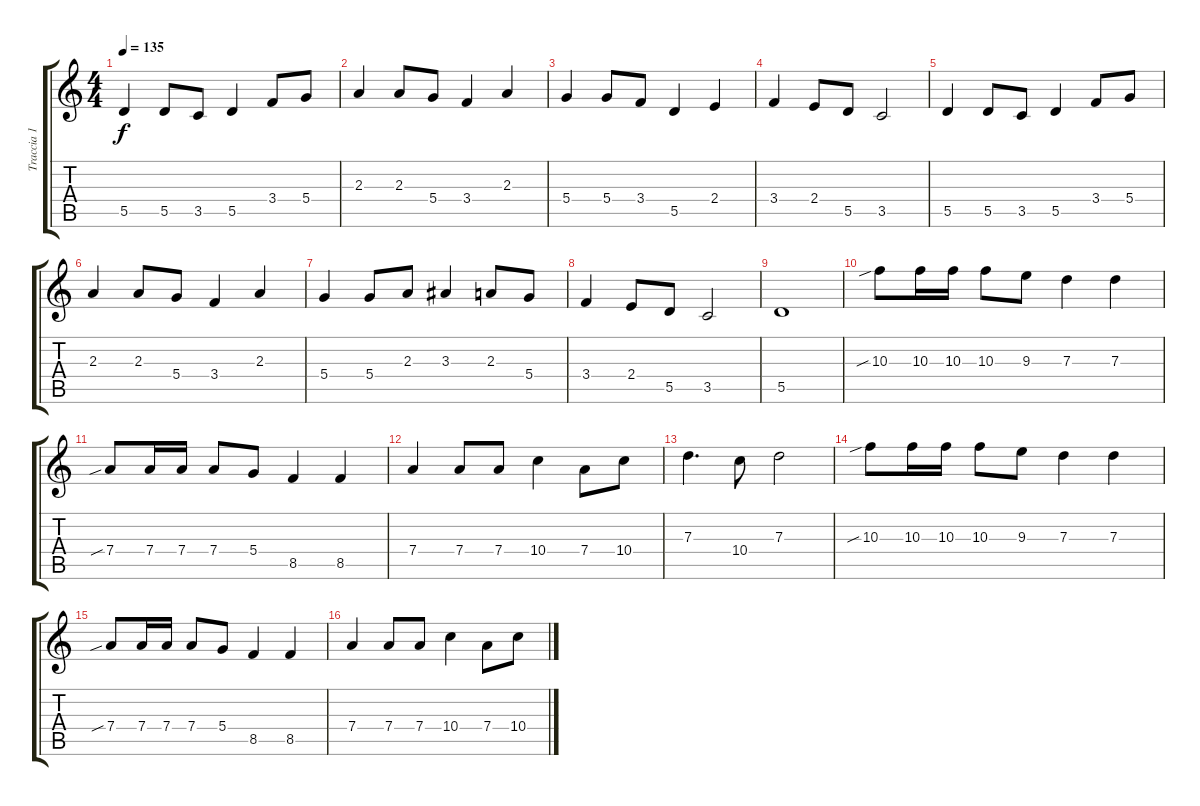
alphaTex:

\track ("Traccia 1" "Traccia 1") {instrument distortionguitar}
\staff {score tabs}
\tuning (E4 B3 G3 D3 A2 E2) {hide}
\ts (4 4)
\tempo 135
\clef g2
\ks c
5.5.4{dy f} 5.5.8 3.5.8 5.5.4 3.4.8 5.4.8 |
2.3.4 2.3.8 5.4.8 3.4.4 2.3.4 |
5.4.4 5.4.8 3.4.8 5.5.4 2.4.4 |
3.4.4 2.4.8 5.5.8 3.5.2 |
5.5.4 5.5.8 3.5.8 5.5.4 3.4.8 5.4.8 |
2.3.4 2.3.8 5.4.8 3.4.4 2.3.4 |
5.4.4 5.4.8 2.3.8 3.3.4 2.3.8 5.4.8 |
3.4.4 2.4.8 5.5.8 3.5.2 |
5.5.1 |
10.3{sib}.8 10.3.16 10.3.16 10.3.8 9.3.8 7.3.4 7.3.4 |
7.4{sib}.8 7.4.16 7.4.16 7.4.8 5.4.8 8.5.4 8.5.4 |
7.4.4 7.4.8 7.4.8 10.4.4 7.4.8 10.4.8 |
7.3.4{d} 10.4.8 7.3.2 |
10.3{sib}.8 10.3.16 10.3.16 10.3.8 9.3.8 7.3.4 7.3.4 |
7.4{sib}.8 7.4.16 7.4.16 7.4.8 5.4.8 8.5.4 8.5.4 |
7.4.4 7.4.8 7.4.8 10.4.4 7.4.8 10.4.8
